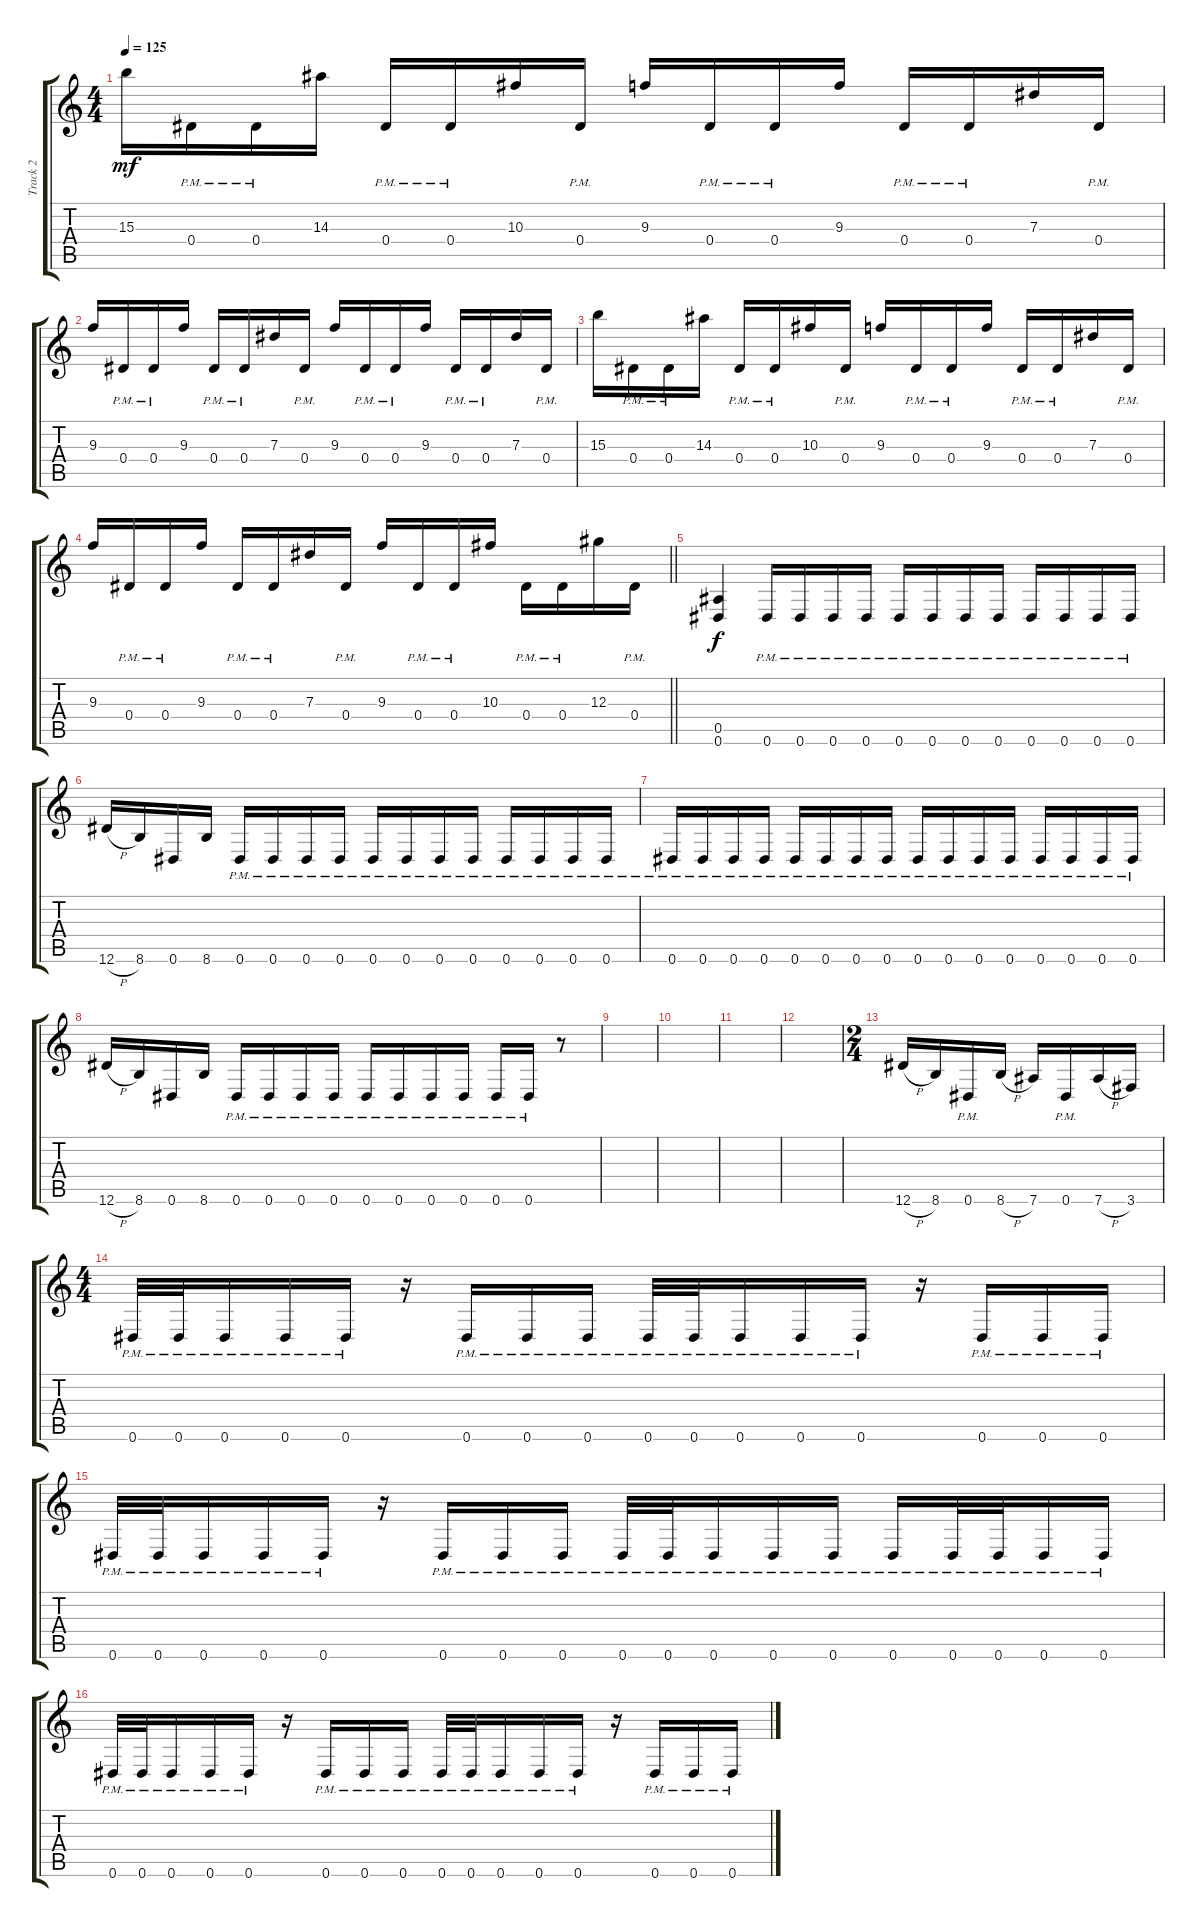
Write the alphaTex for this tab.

\track ("Track 2" "Track 2") {instrument distortionguitar}
\staff {score tabs}
\tuning (F4 C4 Ab3 Eb3 Bb2 Eb2) {hide}
\ts (4 4)
\tempo 125
\clef g2
\ks c
15.3.16{dy mf} 0.4{pm}.16 0.4{pm}.16 14.3.16 0.4{pm}.16 0.4{pm}.16 10.3.16 0.4{pm}.16 9.3.16 0.4{pm}.16 0.4{pm}.16 9.3.16 0.4{pm}.16 0.4{pm}.16 7.3.16 0.4{pm}.16 |
9.3.16 0.4{pm}.16 0.4{pm}.16 9.3.16 0.4{pm}.16 0.4{pm}.16 7.3.16 0.4{pm}.16 9.3.16 0.4{pm}.16 0.4{pm}.16 9.3.16 0.4{pm}.16 0.4{pm}.16 7.3.16 0.4{pm}.16 |
15.3.16 0.4{pm}.16 0.4{pm}.16 14.3.16 0.4{pm}.16 0.4{pm}.16 10.3.16 0.4{pm}.16 9.3.16 0.4{pm}.16 0.4{pm}.16 9.3.16 0.4{pm}.16 0.4{pm}.16 7.3.16 0.4{pm}.16 |
\barLineRight lightlight
9.3.16 0.4{pm}.16 0.4{pm}.16 9.3.16 0.4{pm}.16 0.4{pm}.16 7.3.16 0.4{pm}.16 9.3.16 0.4{pm}.16 0.4{pm}.16 10.3.16 0.4{pm}.16 0.4{pm}.16 12.3.16 0.4{pm}.16 |
(0.5 0.6).4{dy f} 0.6{pm}.16 0.6{pm}.16 0.6{pm}.16 0.6{pm}.16 0.6{pm}.16 0.6{pm}.16 0.6{pm}.16 0.6{pm}.16 0.6{pm}.16 0.6{pm}.16 0.6{pm}.16 0.6{pm}.16 |
12.6{h}.16 8.6.16 0.6.16 8.6.16 0.6{pm}.16 0.6{pm}.16 0.6{pm}.16 0.6{pm}.16 0.6{pm}.16 0.6{pm}.16 0.6{pm}.16 0.6{pm}.16 0.6{pm}.16 0.6{pm}.16 0.6{pm}.16 0.6{pm}.16 |
0.6{pm}.16 0.6{pm}.16 0.6{pm}.16 0.6{pm}.16 0.6{pm}.16 0.6{pm}.16 0.6{pm}.16 0.6{pm}.16 0.6{pm}.16 0.6{pm}.16 0.6{pm}.16 0.6{pm}.16 0.6{pm}.16 0.6{pm}.16 0.6{pm}.16 0.6{pm}.16 |
12.6{h}.16 8.6.16 0.6.16 8.6.16 0.6{pm}.16 0.6{pm}.16 0.6{pm}.16 0.6{pm}.16 0.6{pm}.16 0.6{pm}.16 0.6{pm}.16 0.6{pm}.16 0.6{pm}.16 0.6{pm}.16 r.8 |
|
|
|
|
\ts (2 4)
12.6{h}.16 8.6.16 0.6{pm}.16 8.6{h}.16 7.6.16 0.6{pm}.16 7.6{h}.16 3.6.16 |
\ts (4 4)
0.6{pm}.32 0.6{pm}.32 0.6{pm}.16 0.6{pm}.16 0.6{pm}.16 r.16 0.6{pm}.16 0.6{pm}.16 0.6{pm}.16 0.6{pm}.32 0.6{pm}.32 0.6{pm}.16 0.6{pm}.16 0.6{pm}.16 r.16 0.6{pm}.16 0.6{pm}.16 0.6{pm}.16 |
0.6{pm}.32 0.6{pm}.32 0.6{pm}.16 0.6{pm}.16 0.6{pm}.16 r.16 0.6{pm}.16 0.6{pm}.16 0.6{pm}.16 0.6{pm}.32 0.6{pm}.32 0.6{pm}.16 0.6{pm}.16 0.6{pm}.16 0.6{pm}.16 0.6{pm}.32 0.6{pm}.32 0.6{pm}.16 0.6{pm}.16 |
0.6{pm}.32 0.6{pm}.32 0.6{pm}.16 0.6{pm}.16 0.6{pm}.16 r.16 0.6{pm}.16 0.6{pm}.16 0.6{pm}.16 0.6{pm}.32 0.6{pm}.32 0.6{pm}.16 0.6{pm}.16 0.6{pm}.16 r.16 0.6{pm}.16 0.6{pm}.16 0.6{pm}.16
